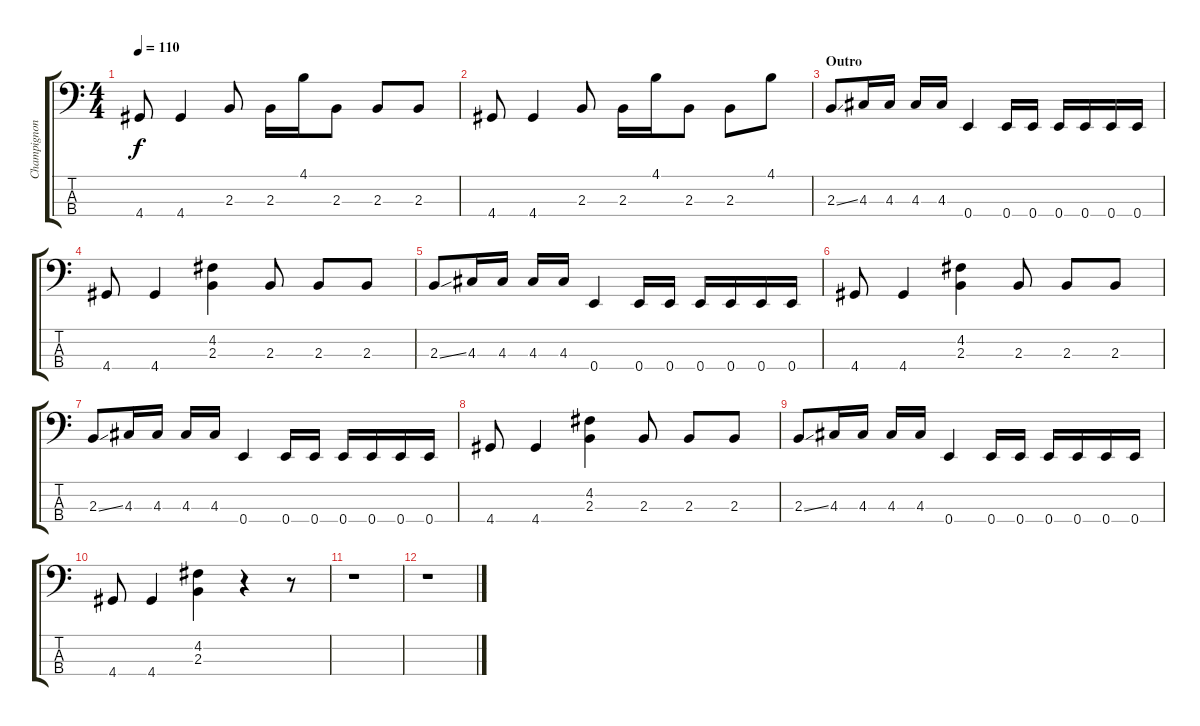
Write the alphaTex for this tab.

\track ("Champignon | Baixo" "Champignon") {instrument electricbassfinger}
\staff {score tabs}
\tuning (G2 D2 A1 E1) {hide}
\ts (4 4)
\tempo 110
\clef f4
\ks c
4.4.8{dy f} 4.4.4 2.3.8 2.3.16 4.1.16 2.3.8 2.3.8 2.3.8 |
4.4.8 4.4.4 2.3.8 2.3.16 4.1.16 2.3.8 2.3.8 4.1.8 |
\section ("" "Outro")
2.3{ss}.8 4.3.16 4.3.16 4.3.16 4.3.16 0.4.4 0.4.16 0.4.16 0.4.16 0.4.16 0.4.16 0.4.16 |
4.4.8 4.4.4 (4.2 2.3).4 2.3.8 2.3.8 2.3.8 |
2.3{ss}.8 4.3.16 4.3.16 4.3.16 4.3.16 0.4.4 0.4.16 0.4.16 0.4.16 0.4.16 0.4.16 0.4.16 |
4.4.8 4.4.4 (4.2 2.3).4 2.3.8 2.3.8 2.3.8 |
2.3{ss}.8 4.3.16 4.3.16 4.3.16 4.3.16 0.4.4 0.4.16 0.4.16 0.4.16 0.4.16 0.4.16 0.4.16 |
4.4.8 4.4.4 (4.2 2.3).4 2.3.8 2.3.8 2.3.8 |
2.3{ss}.8 4.3.16 4.3.16 4.3.16 4.3.16 0.4.4 0.4.16 0.4.16 0.4.16 0.4.16 0.4.16 0.4.16 |
4.4.8 4.4.4 (4.2 2.3).4 r.4 r.8 |
r.1 |
r.1
